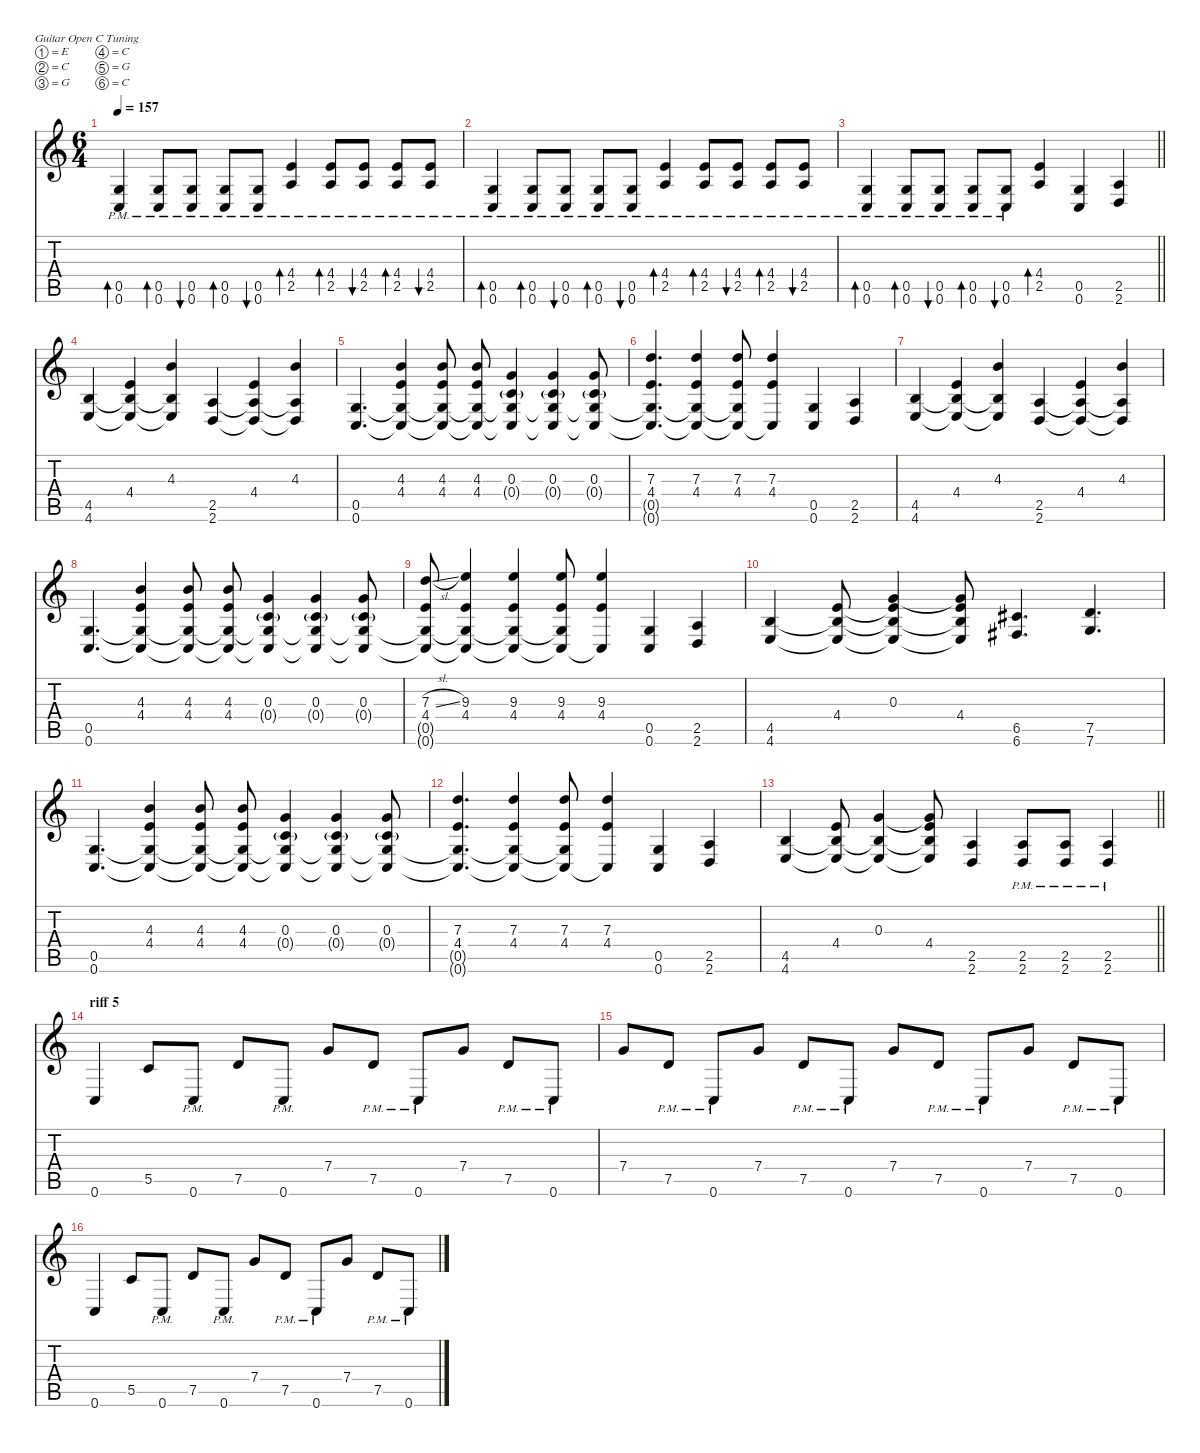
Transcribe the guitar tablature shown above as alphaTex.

\defaultSystemsLayout 4
\hideDynamics
\bracketExtendMode nobrackets
\singleTrackTrackNamePolicy hidden
\multiTrackTrackNamePolicy hidden
\firstSystemTrackNameMode fullname
\firstSystemTrackNameOrientation horizontal
\otherSystemsTrackNameOrientation horizontal
\track ("Rythm 2 - Devin" "dist.guit.") {defaultSystemsLayout 4 mute instrument distortionguitar}
\staff {score tabs}
\tuning (E4 C4 G3 C3 G2 C2)
\ts (6 4)
\tempo 157
\clef g2
\ks c
(0.5{pm} 0.6{pm}).4{bd 120 dy f beam Up} (0.5{pm} 0.6{pm}).8{bd 120 beam Up} (0.5{pm} 0.6{pm}).8{bu 120 beam Up} (0.5{pm} 0.6{pm}).8{bd 120 beam Up} (0.5{pm} 0.6{pm}).8{bu 120 beam Up} (4.4{pm} 2.5{pm}).4{bd 120 beam Up} (4.4{pm} 2.5{pm}).8{bd 120 beam Up} (4.4{pm} 2.5{pm}).8{bu 120 beam Up} (4.4{pm} 2.5{pm}).8{bd 120 beam Up} (4.4{pm} 2.5{pm}).8{bu 120 beam Up} |
(0.5{pm} 0.6{pm}).4{bd 120 beam Up} (0.5{pm} 0.6{pm}).8{bd 120 beam Up} (0.5{pm} 0.6{pm}).8{bu 120 beam Up} (0.5{pm} 0.6{pm}).8{bd 120 beam Up} (0.5{pm} 0.6{pm}).8{bu 120 beam Up} (4.4{pm} 2.5{pm}).4{bd 120 beam Up} (4.4{pm} 2.5{pm}).8{bd 120 beam Up} (4.4{pm} 2.5{pm}).8{bu 120 beam Up} (4.4{pm} 2.5{pm}).8{bd 120 beam Up} (4.4{pm} 2.5{pm}).8{bu 120 beam Up} |
\barLineRight lightlight
(0.5{pm} 0.6{pm}).4{bd 120 beam Up} (0.5{pm} 0.6{pm}).8{bd 120 beam Up} (0.5{pm} 0.6{pm}).8{bu 120 beam Up} (0.5{pm} 0.6{pm}).8{bd 120 beam Up} (0.5{pm} 0.6{pm}).8{bu 120 beam Up} (4.4 2.5).4{bd 120 beam Up} (0.5 0.6).4{beam Up} (2.5 2.6).4{beam Up} |
(4.5 4.6).4{beam Up} (4.4 4.5{t} 4.6{t}).4{beam Up} (4.3 4.5{t} 4.6{t}).4{beam Up} (2.5 2.6).4{beam Up} (4.4 2.5{t} 2.6{t}).4{beam Up} (4.3 2.5{t} 2.6{t}).4{beam Up} |
(0.5 0.6).4{d beam Up} (4.3 4.4 0.5{t} 0.6{t}).4{beam Up} (4.3 4.4 0.5{t} 0.6{t}).8{beam Up} (4.3 4.4 0.5{t} 0.6{t}).8{beam Up} (0.3 0.4{g} 0.5{t} 0.6{t}).4{beam Up} (0.3 0.4{g} 0.5{t} 0.6{t}).4{beam Up} (0.3 0.4{g} 0.5{t} 0.6{t}).8{beam Up} |
(7.3 4.4 0.5{t} 0.6{t}).4{d beam Up} (7.3 4.4 0.5{t} 0.6{t}).4{beam Up} (7.3 4.4 0.5{t} 0.6{t}).8{beam Up} (7.3 4.4 0.6{t}).4{beam Up} (0.5 0.6).4{beam Up} (2.5 2.6).4{beam Up} |
(4.5 4.6).4{beam Up} (4.4 4.5{t} 4.6{t}).4{beam Up} (4.3 4.5{t} 4.6{t}).4{beam Up} (2.5 2.6).4{beam Up} (4.4 2.5{t} 2.6{t}).4{beam Up} (4.3 2.5{t} 2.6{t}).4{beam Up} |
(0.5 0.6).4{d beam Up} (4.3 4.4 0.5{t} 0.6{t}).4{beam Up} (4.3 4.4 0.5{t} 0.6{t}).8{beam Up} (4.3 4.4 0.5{t} 0.6{t}).8{beam Up} (0.3 0.4{g} 0.5{t} 0.6{t}).4{beam Up} (0.3 0.4{g} 0.5{t} 0.6{t}).4{beam Up} (0.3 0.4{g} 0.5{t} 0.6{t}).8{beam Up} |
(7.3{sl} 4.4 0.5{t} 0.6{t}).8{beam Up} (9.3 4.4 0.5{t} 0.6{t}).4{beam Up} (9.3 4.4 0.5{t} 0.6{t}).4{beam Up} (9.3 4.4 0.5{t} 0.6{t}).8{beam Up} (9.3 4.4 0.6{t}).4{beam Up} (0.5 0.6).4{beam Up} (2.5 2.6).4{beam Up} |
(4.5 4.6).4{beam Up} (4.4 4.5{t} 4.6{t}).8{beam Up} (0.3 4.4{t} 4.5{t} 4.6{t}).4{beam Up} (0.3{t} 4.4 4.5{t} 4.6{t}).8{beam Up} (6.5{acc #} 6.6{acc #}).4{d beam Up} (7.5 7.6).4{d beam Up} |
(0.5 0.6).4{d beam Up} (4.3 4.4 0.5{t} 0.6{t}).4{beam Up} (4.3 4.4 0.5{t} 0.6{t}).8{beam Up} (4.3 4.4 0.5{t} 0.6{t}).8{beam Up} (0.3 0.4{g} 0.5{t} 0.6{t}).4{beam Up} (0.3 0.4{g} 0.5{t} 0.6{t}).4{beam Up} (0.3 0.4{g} 0.5{t} 0.6{t}).8{beam Up} |
(7.3 4.4 0.5{t} 0.6{t}).4{d beam Up} (7.3 4.4 0.5{t} 0.6{t}).4{beam Up} (7.3 4.4 0.5{t} 0.6{t}).8{beam Up} (7.3 4.4 0.6{t}).4{beam Up} (0.5 0.6).4{beam Up} (2.5 2.6).4{beam Up} |
\barLineRight lightlight
(4.5 4.6).4{beam Up} (4.4 4.5{t} 4.6{t}).8{beam Up} (0.3 4.5{t} 4.6{t}).4{beam Up} (0.3{t} 4.4 4.5{t} 4.6{t}).8{beam Up} (2.5 2.6).4{beam Up} (2.5{pm} 2.6{pm}).8{beam Up} (2.5{pm} 2.6{pm}).8{beam Up} (2.5{pm} 2.6{pm}).4{beam Up} |
\section ("" "riff 5")
0.6.4{beam Up} 5.5.8{beam Up} 0.6{pm}.8{beam Up} 7.5.8{beam Up} 0.6{pm}.8{beam Up} 7.4.8{beam Up} 7.5{pm}.8{beam Up} 0.6{pm}.8{beam Up} 7.4.8{beam Up} 7.5{pm}.8{beam Up} 0.6{pm}.8{beam Up} |
7.4.8{beam Up} 7.5{pm}.8{beam Up} 0.6{pm}.8{beam Up} 7.4.8{beam Up} 7.5{pm}.8{beam Up} 0.6{pm}.8{beam Up} 7.4.8{beam Up} 7.5{pm}.8{beam Up} 0.6{pm}.8{beam Up} 7.4.8{beam Up} 7.5{pm}.8{beam Up} 0.6{pm}.8{beam Up} |
0.6.4{beam Up} 5.5.8{beam Up} 0.6{pm}.8{beam Up} 7.5.8{beam Up} 0.6{pm}.8{beam Up} 7.4.8{beam Up} 7.5{pm}.8{beam Up} 0.6{pm}.8{beam Up} 7.4.8{beam Up} 7.5{pm}.8{beam Up} 0.6{pm}.8{beam Up}
